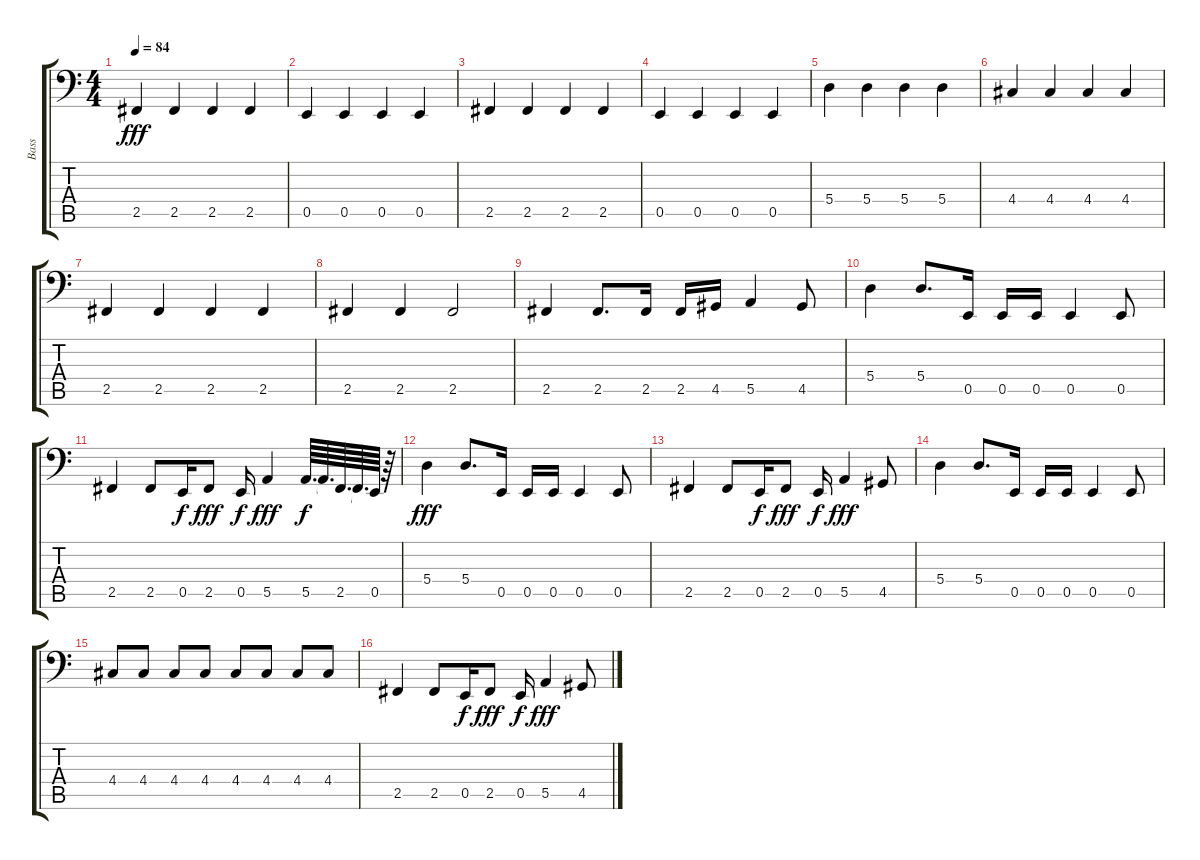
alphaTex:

\track ("Bass" "Bass") {instrument electricbassfinger}
\staff {score tabs}
\tuning (C3 G2 D2 A1 E1 B0) {hide}
\ts (4 4)
\tempo 84
\clef f4
\ks c
2.5.4{dy fff} 2.5.4 2.5.4 2.5.4 |
0.5.4 0.5.4 0.5.4 0.5.4 |
2.5.4 2.5.4 2.5.4 2.5.4 |
0.5.4 0.5.4 0.5.4 0.5.4 |
5.4.4 5.4.4 5.4.4 5.4.4 |
4.4.4 4.4.4 4.4.4 4.4.4 |
2.5.4 2.5.4 2.5.4 2.5.4 |
2.5.4 2.5.4 2.5.2 |
2.5.4 2.5.8{d} 2.5.16 2.5.16 4.5.16 5.5.4 4.5.8 |
5.4.4 5.4.8{d} 0.5.16 0.5.16 0.5.16 0.5.4 0.5.8 |
2.5.4 2.5.8 0.5.16{dy f} 2.5.8{dy fff} 0.5.16{dy f} 5.5.4{dy fff} 5.5.64{d dy f} 5.5{t}.64{d} 2.5.64{d} 2.5{t}.64{d} 0.5.64 r.64 |
5.4.4{dy fff} 5.4.8{d} 0.5.16 0.5.16 0.5.16 0.5.4 0.5.8 |
2.5.4 2.5.8 0.5.16{dy f} 2.5.8{dy fff} 0.5.16{dy f} 5.5.4{dy fff} 4.5.8 |
5.4.4 5.4.8{d} 0.5.16 0.5.16 0.5.16 0.5.4 0.5.8 |
4.4.8 4.4.8 4.4.8 4.4.8 4.4.8 4.4.8 4.4.8 4.4.8 |
2.5.4 2.5.8 0.5.16{dy f} 2.5.8{dy fff} 0.5.16{dy f} 5.5.4{dy fff} 4.5.8
